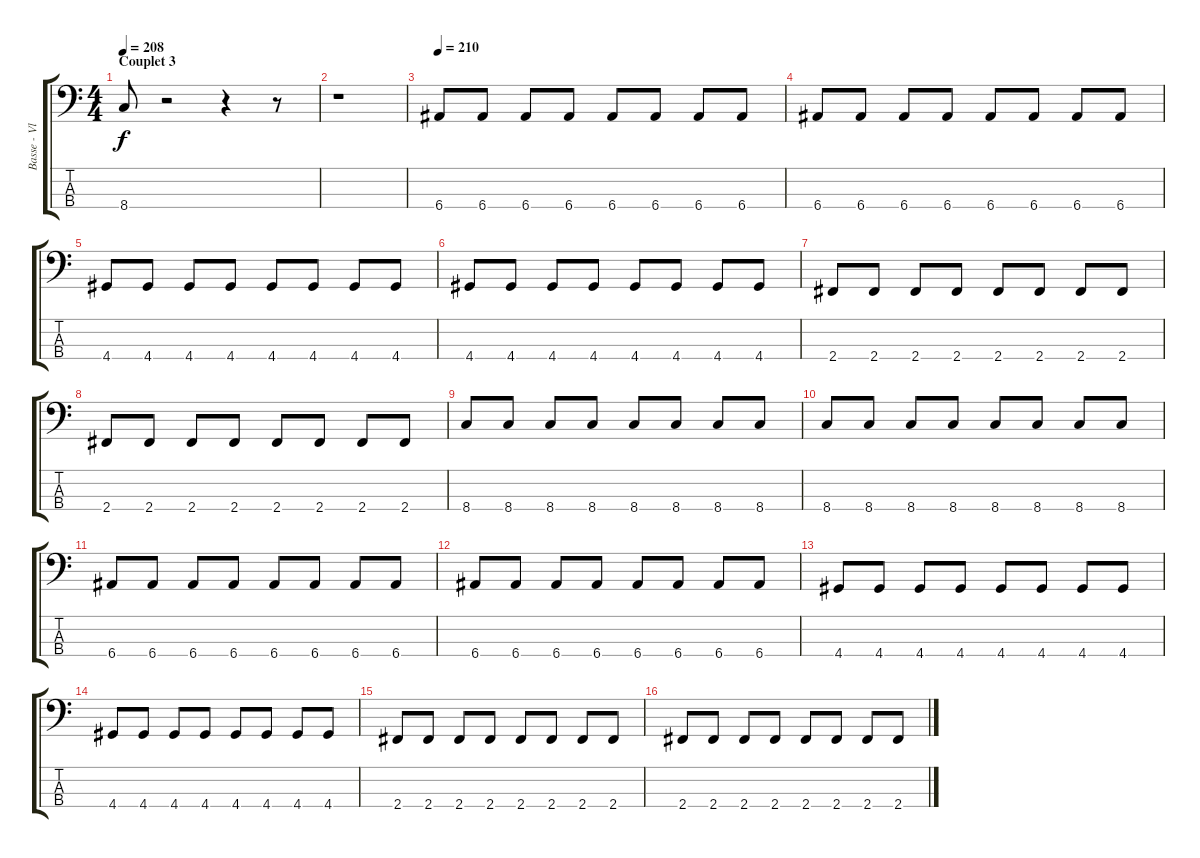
\track ("Basse - Vlad" "Basse - Vl") {instrument electricbassfinger}
\staff {score tabs}
\tuning (G2 D2 A1 E1) {hide}
\ts (4 4)
\section ("" "Couplet 3")
\tempo 208
\clef f4
\ks c
8.4.8{dy f} r.2 r.4 r.8 |
r.1 |
\tempo 210
6.4.8{instrument electricguitarmuted} 6.4.8 6.4.8 6.4.8 6.4.8 6.4.8 6.4.8 6.4.8 |
6.4.8 6.4.8 6.4.8 6.4.8 6.4.8 6.4.8 6.4.8 6.4.8 |
4.4.8 4.4.8 4.4.8 4.4.8 4.4.8 4.4.8 4.4.8 4.4.8 |
4.4.8 4.4.8 4.4.8 4.4.8 4.4.8 4.4.8 4.4.8 4.4.8 |
2.4.8 2.4.8 2.4.8 2.4.8 2.4.8 2.4.8 2.4.8 2.4.8 |
2.4.8 2.4.8 2.4.8 2.4.8 2.4.8 2.4.8 2.4.8 2.4.8 |
8.4.8 8.4.8 8.4.8 8.4.8 8.4.8 8.4.8 8.4.8 8.4.8 |
8.4.8 8.4.8 8.4.8 8.4.8 8.4.8 8.4.8 8.4.8 8.4.8 |
6.4.8 6.4.8 6.4.8 6.4.8 6.4.8 6.4.8 6.4.8 6.4.8 |
6.4.8 6.4.8 6.4.8 6.4.8 6.4.8 6.4.8 6.4.8 6.4.8 |
4.4.8 4.4.8 4.4.8 4.4.8 4.4.8 4.4.8 4.4.8 4.4.8 |
4.4.8 4.4.8 4.4.8 4.4.8 4.4.8 4.4.8 4.4.8 4.4.8 |
2.4.8 2.4.8 2.4.8 2.4.8 2.4.8 2.4.8 2.4.8 2.4.8 |
2.4.8 2.4.8 2.4.8 2.4.8 2.4.8 2.4.8 2.4.8 2.4.8
